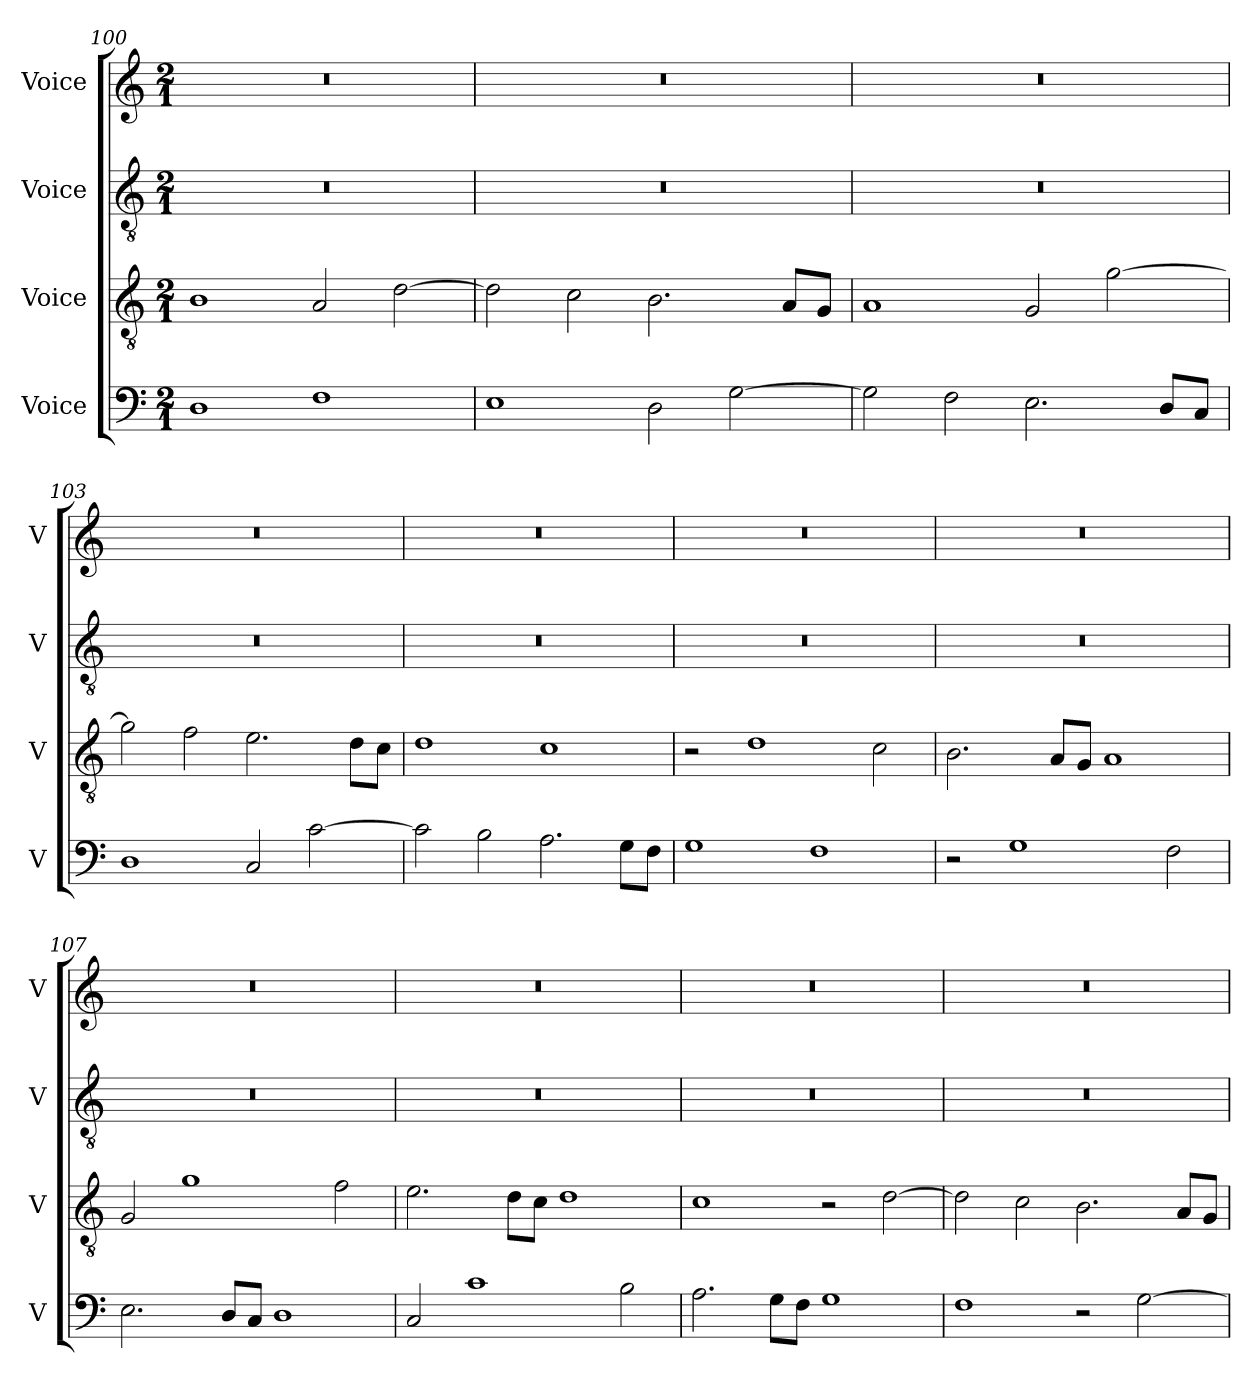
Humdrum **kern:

**kern	**kern	**kern	**kern
*part4	*part3	*part2	*part1
*staff4	*staff3	*staff2	*staff1
*I"Voice	*I"Voice	*I"Voice	*I"Voice
*I'V	*I'V	*I'V	*I'V
*clefF4	*clefGv2	*clefGv2	*clefG2
*k[]	*k[]	*k[]	*k[]
*M2/1	*M2/1	*M2/1	*M2/1
=100	=100	=100	=100
1D	1B	0r	0r
1F	2A/	.	.
.	[2d\	.	.
=101	=101	=101	=101
1E	2d\]	0r	0r
.	2c\	.	.
2D\	2.B\	.	.
[2G\	.	.	.
.	8A/L	.	.
.	8G/J	.	.
=102	=102	=102	=102
2G\]	1A	0r	0r
2F\	.	.	.
2.E\	2G/	.	.
.	[2g\	.	.
8D/L	.	.	.
8C/J	.	.	.
!!LO:PB:g=z
=103	=103	=103	=103
1D	2g\]	0r	0r
.	2f\	.	.
2C/	2.e\	.	.
[2c\	.	.	.
.	8d\L	.	.
.	8c\J	.	.
=104	=104	=104	=104
2c\]	1d	0r	0r
2B\	.	.	.
2.A\	1c	.	.
8G\L	.	.	.
8F\J	.	.	.
=105	=105	=105	=105
1G	2r	0r	0r
.	1d	.	.
1F	.	.	.
.	2c\	.	.
=106	=106	=106	=106
2r	2.B\	0r	0r
1G	.	.	.
.	8A/L	.	.
.	8G/J	.	.
.	1A	.	.
2F\	.	.	.
!!LO:LB:g=z
=107	=107	=107	=107
2.E\	2G/	0r	0r
.	1g	.	.
8D/L	.	.	.
8C/J	.	.	.
1D	.	.	.
.	2f\	.	.
=108	=108	=108	=108
2C/	2.e\	0r	0r
1c	.	.	.
.	8d\L	.	.
.	8c\J	.	.
.	1d	.	.
2B\	.	.	.
=109	=109	=109	=109
2.A\	1c	0r	0r
8G\L	.	.	.
8F\J	.	.	.
1G	2r	.	.
.	[2d\	.	.
=110	=110	=110	=110
1F	2d\]	0r	0r
.	2c\	.	.
2r	2.B\	.	.
[2G\	.	.	.
.	8A/L	.	.
.	8G/J	.	.
=	=	=	=
*-	*-	*-	*-
